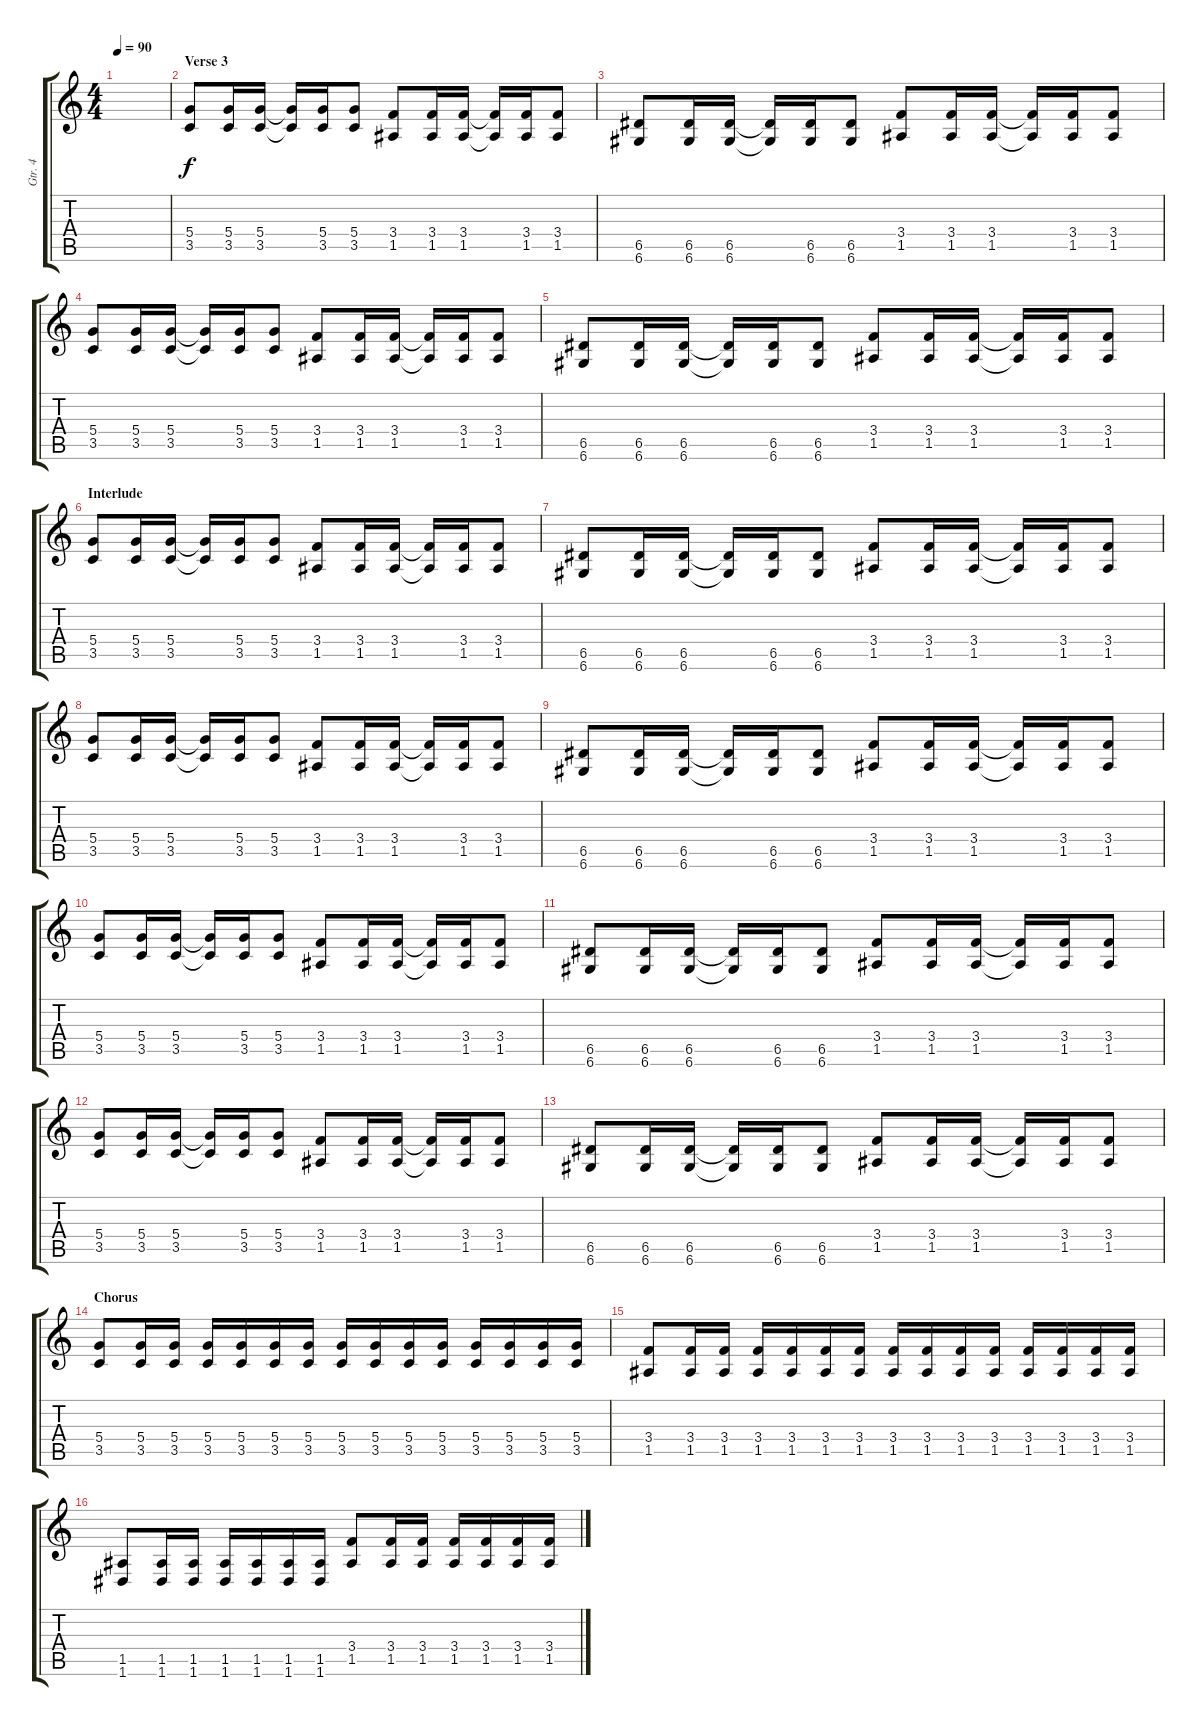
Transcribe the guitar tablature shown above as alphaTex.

\track ("Gtr. 4" "Gtr. 4") {instrument distortionguitar}
\staff {score tabs}
\tuning (E4 B3 G3 D3 A2 D2) {hide}
\ts (4 4)
\tempo 90
\clef g2
\ks c
|
\section ("" "Verse 3")
(5.4 3.5).8 (5.4 3.5).16 (5.4 3.5).16 (5.4{t} 3.5{t}).16 (5.4 3.5).16 (5.4 3.5).8 (3.4 1.5).8 (3.4 1.5).16 (3.4 1.5).16 (3.4{t} 1.5{t}).16 (3.4 1.5).16 (3.4 1.5).8 |
(6.5 6.6).8 (6.5 6.6).16 (6.5 6.6).16 (6.5{t} 6.6{t}).16 (6.5 6.6).16 (6.5 6.6).8 (3.4 1.5).8 (3.4 1.5).16 (3.4 1.5).16 (3.4{t} 1.5{t}).16 (3.4 1.5).16 (3.4 1.5).8 |
(5.4 3.5).8 (5.4 3.5).16 (5.4 3.5).16 (5.4{t} 3.5{t}).16 (5.4 3.5).16 (5.4 3.5).8 (3.4 1.5).8 (3.4 1.5).16 (3.4 1.5).16 (3.4{t} 1.5{t}).16 (3.4 1.5).16 (3.4 1.5).8 |
(6.5 6.6).8 (6.5 6.6).16 (6.5 6.6).16 (6.5{t} 6.6{t}).16 (6.5 6.6).16 (6.5 6.6).8 (3.4 1.5).8 (3.4 1.5).16 (3.4 1.5).16 (3.4{t} 1.5{t}).16 (3.4 1.5).16 (3.4 1.5).8 |
\section ("" "Interlude")
(5.4 3.5).8 (5.4 3.5).16 (5.4 3.5).16 (5.4{t} 3.5{t}).16 (5.4 3.5).16 (5.4 3.5).8 (3.4 1.5).8 (3.4 1.5).16 (3.4 1.5).16 (3.4{t} 1.5{t}).16 (3.4 1.5).16 (3.4 1.5).8 |
(6.5 6.6).8 (6.5 6.6).16 (6.5 6.6).16 (6.5{t} 6.6{t}).16 (6.5 6.6).16 (6.5 6.6).8 (3.4 1.5).8 (3.4 1.5).16 (3.4 1.5).16 (3.4{t} 1.5{t}).16 (3.4 1.5).16 (3.4 1.5).8 |
(5.4 3.5).8 (5.4 3.5).16 (5.4 3.5).16 (5.4{t} 3.5{t}).16 (5.4 3.5).16 (5.4 3.5).8 (3.4 1.5).8 (3.4 1.5).16 (3.4 1.5).16 (3.4{t} 1.5{t}).16 (3.4 1.5).16 (3.4 1.5).8 |
(6.5 6.6).8 (6.5 6.6).16 (6.5 6.6).16 (6.5{t} 6.6{t}).16 (6.5 6.6).16 (6.5 6.6).8 (3.4 1.5).8 (3.4 1.5).16 (3.4 1.5).16 (3.4{t} 1.5{t}).16 (3.4 1.5).16 (3.4 1.5).8 |
(5.4 3.5).8 (5.4 3.5).16 (5.4 3.5).16 (5.4{t} 3.5{t}).16 (5.4 3.5).16 (5.4 3.5).8 (3.4 1.5).8 (3.4 1.5).16 (3.4 1.5).16 (3.4{t} 1.5{t}).16 (3.4 1.5).16 (3.4 1.5).8 |
(6.5 6.6).8 (6.5 6.6).16 (6.5 6.6).16 (6.5{t} 6.6{t}).16 (6.5 6.6).16 (6.5 6.6).8 (3.4 1.5).8 (3.4 1.5).16 (3.4 1.5).16 (3.4{t} 1.5{t}).16 (3.4 1.5).16 (3.4 1.5).8 |
(5.4 3.5).8 (5.4 3.5).16 (5.4 3.5).16 (5.4{t} 3.5{t}).16 (5.4 3.5).16 (5.4 3.5).8 (3.4 1.5).8 (3.4 1.5).16 (3.4 1.5).16 (3.4{t} 1.5{t}).16 (3.4 1.5).16 (3.4 1.5).8 |
(6.5 6.6).8 (6.5 6.6).16 (6.5 6.6).16 (6.5{t} 6.6{t}).16 (6.5 6.6).16 (6.5 6.6).8 (3.4 1.5).8 (3.4 1.5).16 (3.4 1.5).16 (3.4{t} 1.5{t}).16 (3.4 1.5).16 (3.4 1.5).8 |
\section ("" "Chorus")
(5.4 3.5).8 (5.4 3.5).16 (5.4 3.5).16 (5.4 3.5).16 (5.4 3.5).16 (5.4 3.5).16 (5.4 3.5).16 (5.4 3.5).16 (5.4 3.5).16 (5.4 3.5).16 (5.4 3.5).16 (5.4 3.5).16 (5.4 3.5).16 (5.4 3.5).16 (5.4 3.5).16 |
(3.4 1.5).8 (3.4 1.5).16 (3.4 1.5).16 (3.4 1.5).16 (3.4 1.5).16 (3.4 1.5).16 (3.4 1.5).16 (3.4 1.5).16 (3.4 1.5).16 (3.4 1.5).16 (3.4 1.5).16 (3.4 1.5).16 (3.4 1.5).16 (3.4 1.5).16 (3.4 1.5).16 |
(1.5 1.6).8 (1.5 1.6).16 (1.5 1.6).16 (1.5 1.6).16 (1.5 1.6).16 (1.5 1.6).16 (1.5 1.6).16 (3.4 1.5).8 (3.4 1.5).16 (3.4 1.5).16 (3.4 1.5).16 (3.4 1.5).16 (3.4 1.5).16 (3.4 1.5).16
